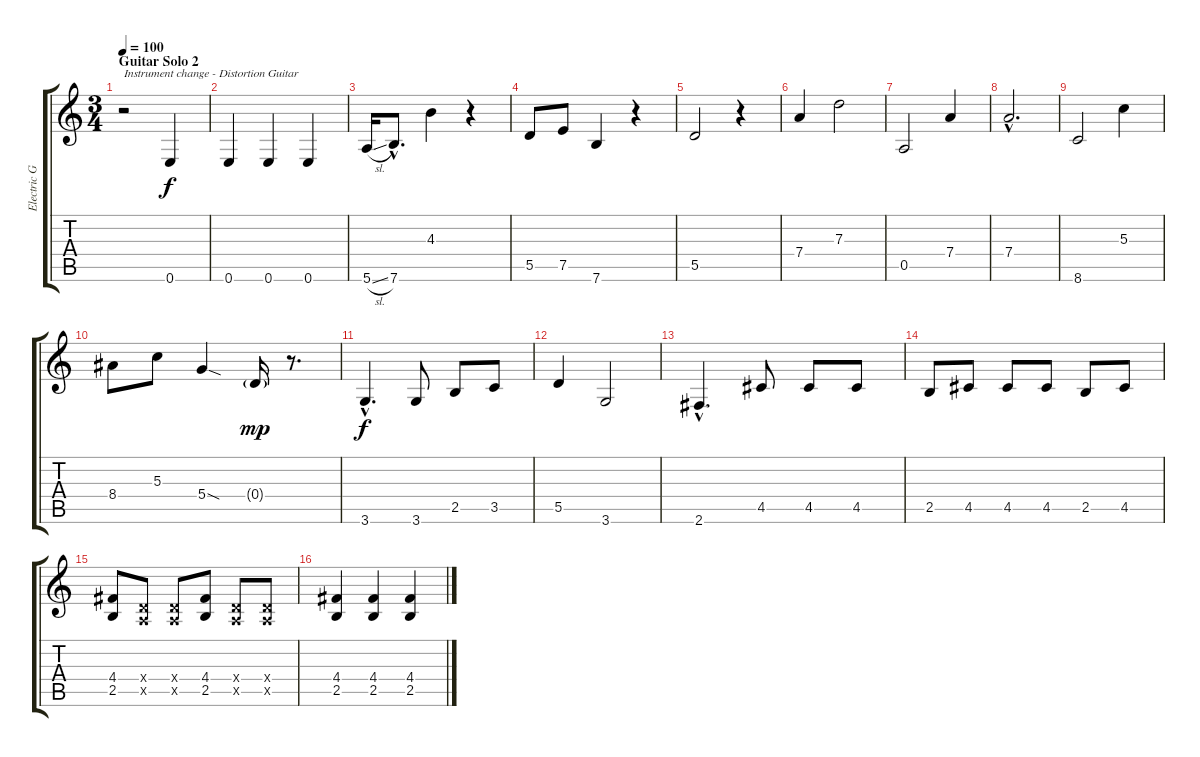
\track ("Electric Guitar (Martin Barre)" "Electric G") {instrument electricguitarjazz}
\staff {score tabs}
\tuning (E4 B3 G3 D3 A2 E2) {hide}
\ts (3 4)
\section ("" "Guitar Solo 2")
\tempo 100
\clef g2
\ks c
r.2{txt "Instrument change - Distortion Guitar" dy f instrument distortionguitar} 0.6.4 |
0.6.4 0.6.4 0.6.4 |
5.6{sl}.16 7.6{hac}.8{d} 4.3.4 r.4 |
5.5.8 7.5.8 7.6.4 r.4 |
5.5.2 r.4 |
7.4.4 7.3.2 |
0.5.2 7.4.4 |
7.4{hac}.2{d} |
8.6.2 5.3.4 |
8.4.8 5.3.8 5.4{sod}.4 0.4{g}.16{dy mp} r.8{d} |
3.6{hac}.4{d dy f} 3.6.8 2.5.8 3.5.8 |
5.5.4 3.6.2 |
2.6{hac}.4{d} 4.5.8 4.5.8 4.5.8 |
2.5.8 4.5.8 4.5.8 4.5.8 2.5.8 4.5.8 |
(4.4 2.5).8 (0.4{x} 0.5{x}).8 (0.4{x} 0.5{x}).8 (4.4 2.5).8 (0.4{x} 0.5{x}).8 (0.4{x} 0.5{x}).8 |
(4.4 2.5).4 (4.4 2.5).4 (4.4 2.5).4
